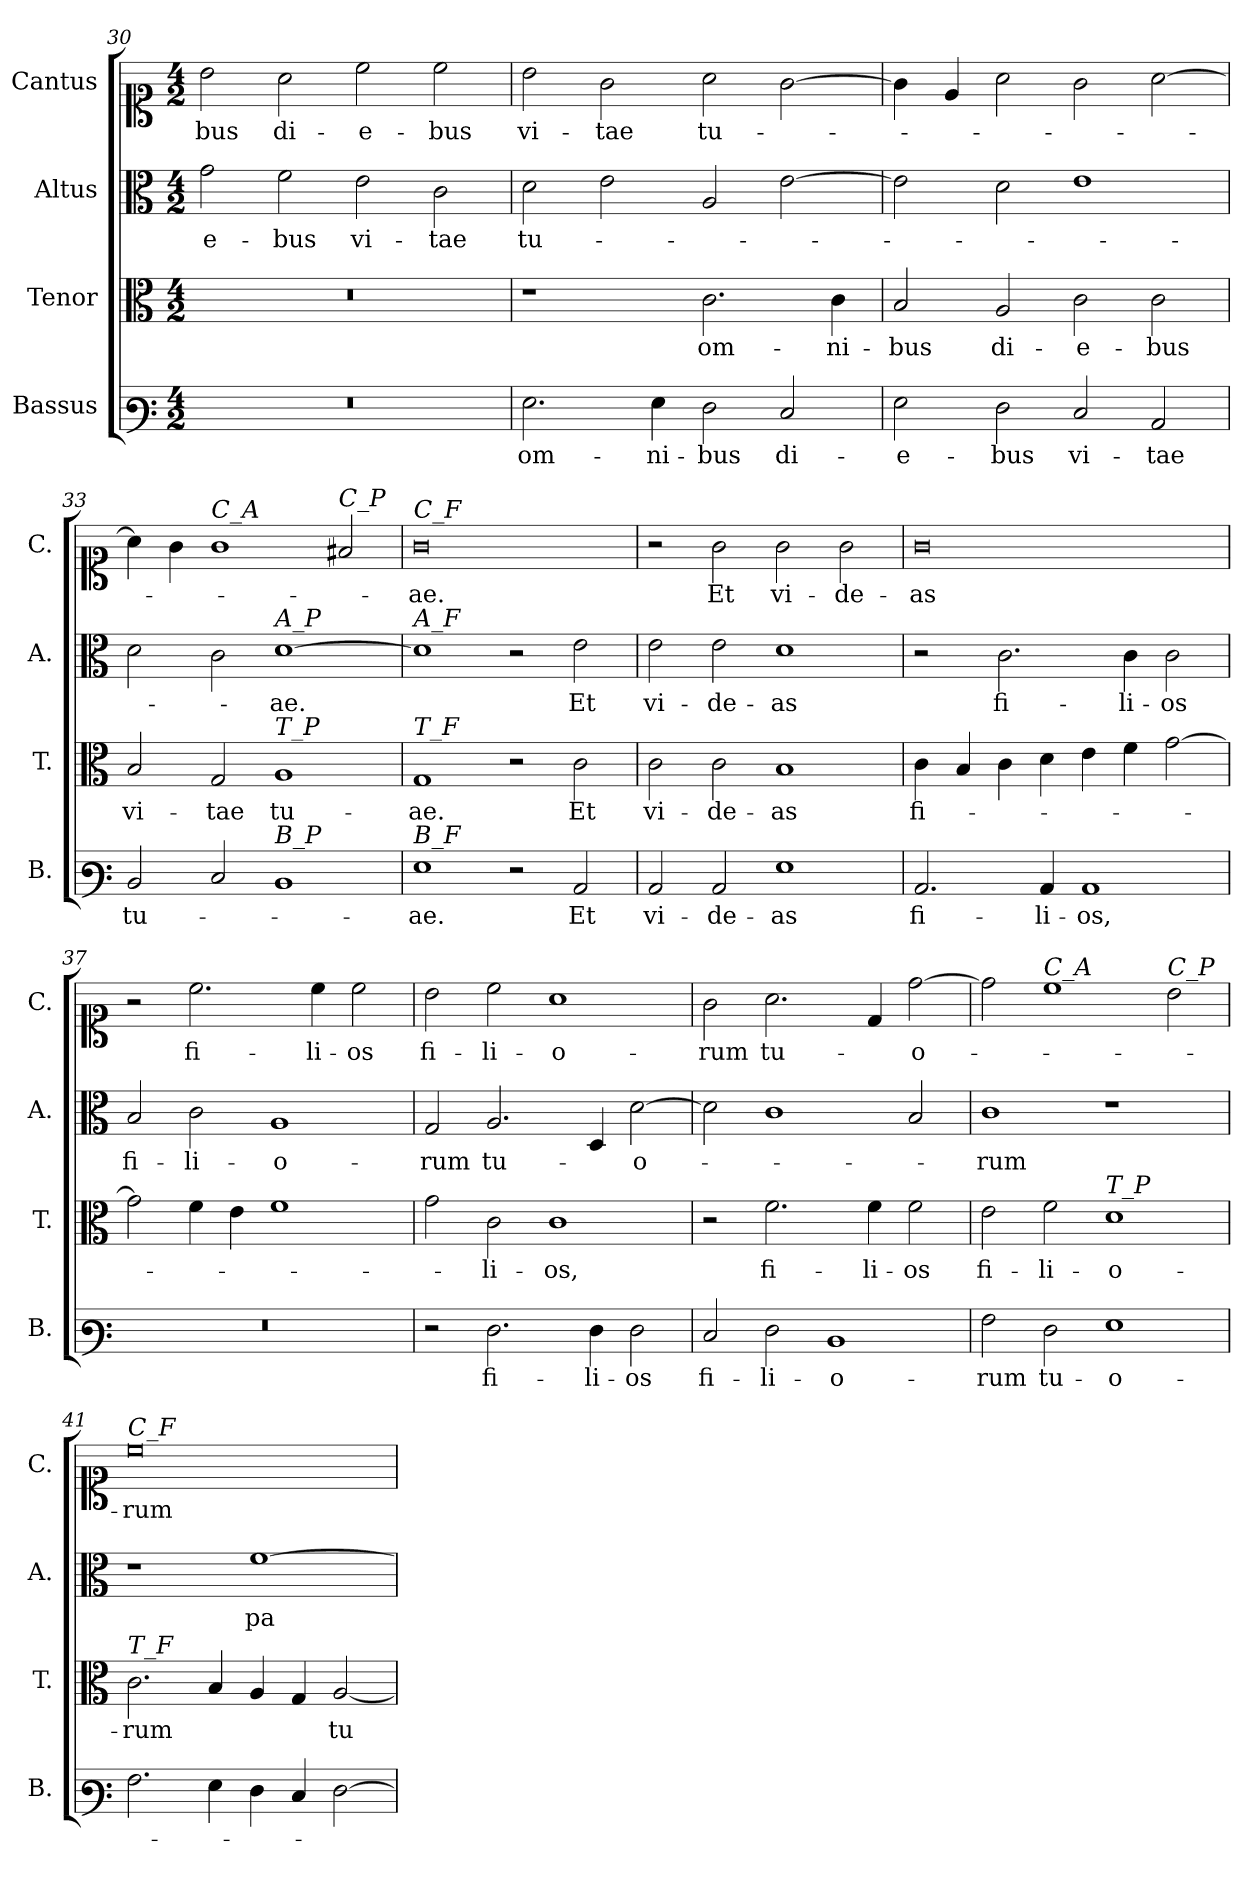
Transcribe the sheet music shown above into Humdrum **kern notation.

**kern	**text	**kern	**text	**kern	**text	**kern	**text
*part4	*part4	*part3	*part3	*part2	*part2	*part1	*part1
*staff4	*staff4	*staff3	*staff3	*staff2	*staff2	*staff1	*staff1
*I"Bassus	*	*I"Tenor	*	*I"Altus	*	*I"Cantus	*
*I'B.	*	*I'T.	*	*I'A.	*	*I'C.	*
*clefF3	*	*clefC3	*	*clefC3	*	*clefC1	*
*k[]	*	*k[]	*	*k[]	*	*k[]	*
*M4/2	*	*M4/2	*	*M4/2	*	*M4/2	*
=30	=30	=30	=30	=30	=30	=30	=30
!	!	!	!	!	!LO:LY:b	!	!LO:LY:b
0r	.	0r	.	2g\	-e-	2b\	-bus
!	!	!	!	!	!LO:LY:b	!	!LO:LY:b
.	.	.	.	2f\	-bus	2a\	di-
!	!	!	!	!	!LO:LY:b	!	!LO:LY:b
.	.	.	.	2e\	vi-	2cc\	-e-
!	!	!	!	!	!LO:LY:b	!	!LO:LY:b
.	.	.	.	2c\	-tae	2cc\	-bus
=31	=31	=31	=31	=31	=31	=31	=31
!	!LO:LY:b	!	!	!	!LO:LY:b	!	!LO:LY:b
2.G\	om-	1r	.	2d\	tu-	2b\	vi-
!	!	!	!	!	!	!	!LO:LY:b
.	.	.	.	2e\	.	2g\	-tae
!	!LO:LY:b	!	!	!	!	!	!
4G\	ni-	.	.	.	.	.	.
!	!LO:LY:b	!	!LO:LY:b	!	!	!	!LO:LY:b
2F\	-bus	2.c\	om-	2A/	.	2a\	tu-
!	!LO:LY:b	!	!	!	!	!	!
2E/	di-	.	.	[2e\	.	[2g\	.
!	!	!	!LO:LY:b	!	!	!	!
.	.	4c\	-ni-	.	.	.	.
!!LO:LB:g=z
=32	=32	=32	=32	=32	=32	=32	=32
!	!LO:LY:b	!	!LO:LY:b	!	!	!	!
2G\	-e-	2B/	-bus	2e\]	.	4g\]	.
.	.	.	.	.	.	4e/	.
!	!LO:LY:b	!	!LO:LY:b	!	!	!	!
2F\	-bus	2A/	di-	2d\	.	2a\	.
!	!LO:LY:b	!	!LO:LY:b	!	!	!	!
2E/	vi-	2c\	-e-	1e	.	2g\	.
!	!LO:LY:b	!	!LO:LY:b	!	!	!	!
2C/	-tae	2c\	-bus	.	.	[2a\	.
=33	=33	=33	=33	=33	=33	=33	=33
!	!LO:LY:b	!	!LO:LY:b	!	!	!	!
2D/	tu-	2B/	vi-	2d\	.	4a\]	.
.	.	.	.	.	.	4g\	.
!	!	!	!	!	!	!LO:TX:a:i:t=C_A	!
!	!	!	!LO:LY:b	!	!	!	!
2E/	.	2G/	-tae	2c\	.	1g	.
!	!	!	!	!LO:TX:a:i:t=A_P	!	!	!
!	!	!LO:TX:a:i:t=T_P	!	!	!	!	!
!LO:TX:a:i:t=B_P	!	!	!	!	!	!	!
!	!	!	!LO:LY:b	!	!LO:LY:b	!	!
1D	.	1A	tu-	[1d	-ae.	.	.
!	!	!	!	!	!	!LO:TX:a:i:t=C_P	!
.	.	.	.	.	.	2f#X/	.
=34	=34	=34	=34	=34	=34	=34	=34
!	!	!	!	!	!	!LO:TX:a:i:t=C_F	!
!	!	!	!	!LO:TX:a:i:t=A_F	!	!	!
!	!	!LO:TX:a:i:t=T_F	!	!	!	!	!
!LO:TX:a:i:t=B_F	!	!	!	!	!	!	!
!	!LO:LY:b	!	!LO:LY:b	!	!	!	!LO:LY:b
1G	-ae.	1G	-ae.	1d]	.	0g	-ae.
2r	.	2r	.	2r	.	.	.
!	!LO:LY:b	!	!LO:LY:b	!	!LO:LY:b	!	!
2C/	Et	2c\	Et	2e\	Et	.	.
=35	=35	=35	=35	=35	=35	=35	=35
!	!LO:LY:b	!	!LO:LY:b	!	!LO:LY:b	!	!
2C/	vi-	2c\	vi-	2e\	vi-	2r	.
!	!LO:LY:b	!	!LO:LY:b	!	!LO:LY:b	!	!LO:LY:b
2C/	-de-	2c\	-de-	2e\	-de-	2g\	Et
!	!LO:LY:b	!	!LO:LY:b	!	!LO:LY:b	!	!LO:LY:b
1G	-as	1B	-as	1d	-as	2g\	vi-
!	!	!	!	!	!	!	!LO:LY:b
.	.	.	.	.	.	2g\	-de-
=36	=36	=36	=36	=36	=36	=36	=36
!	!LO:LY:b	!	!LO:LY:b	!	!	!	!LO:LY:b
2.C/	fi-	4c\	fi-	2r	.	0g	-as
.	.	4B/	.	.	.	.	.
!	!	!	!	!	!LO:LY:b	!	!
.	.	4c\	.	2.c\	fi-	.	.
!	!LO:LY:b	!	!	!	!	!	!
4C/	-li-	4d\	.	.	.	.	.
!	!LO:LY:b	!	!	!	!	!	!
1C	-os,	4e\	.	.	.	.	.
!	!	!	!	!	!LO:LY:b	!	!
.	.	4f\	.	4c\	-li-	.	.
!	!	!	!	!	!LO:LY:b	!	!
.	.	[2g\	.	2c\	-os	.	.
!!LO:LB:g=z
=37	=37	=37	=37	=37	=37	=37	=37
!	!	!	!	!	!LO:LY:b	!	!
0r	.	2g\]	.	2B/	fi-	2r	.
!	!	!	!	!	!LO:LY:b	!	!LO:LY:b
.	.	4f\	.	2c\	-li-	2.cc\	fi-
.	.	4e\	.	.	.	.	.
!	!	!	!	!	!LO:LY:b	!	!
.	.	1f	.	1A	-o-	.	.
!	!	!	!	!	!	!	!LO:LY:b
.	.	.	.	.	.	4cc\	-li-
!	!	!	!	!	!	!	!LO:LY:b
.	.	.	.	.	.	2cc\	-os
=38	=38	=38	=38	=38	=38	=38	=38
!	!	!	!	!	!LO:LY:b	!	!LO:LY:b
2r	.	2g\	.	2G/	-rum	2b\	fi-
!	!LO:LY:b	!	!LO:LY:b	!	!LO:LY:b	!	!LO:LY:b
2.F\	fi-	2c\	-li-	2.A/	tu-	2cc\	-li-
!	!	!	!LO:LY:b	!	!	!	!LO:LY:b
.	.	1c	-os,	.	.	1a	-o-
!	!LO:LY:b	!	!	!	!	!	!
4F\	-li-	.	.	4D/	.	.	.
!	!LO:LY:b	!	!	!	!LO:LY:b	!	!
2F\	-os	.	.	[2d\	-o-	.	.
=39	=39	=39	=39	=39	=39	=39	=39
!	!LO:LY:b	!	!	!	!	!	!LO:LY:b
2E/	fi-	2r	.	2d\]	.	2g\	-rum
!	!LO:LY:b	!	!LO:LY:b	!	!	!	!LO:LY:b
2F\	-li-	2.f\	fi-	1c	.	2.a\	tu-
!	!LO:LY:b	!	!	!	!	!	!
1D	-o-	.	.	.	.	.	.
!	!	!	!LO:LY:b	!	!	!	!
.	.	4f\	-li-	.	.	4d/	.
!	!	!	!LO:LY:b	!	!	!	!LO:LY:b
.	.	2f\	-os	2B/	.	[2dd\	-o-
=40	=40	=40	=40	=40	=40	=40	=40
!	!LO:LY:b	!	!LO:LY:b	!	!LO:LY:b	!	!
2A\	-rum	2e\	fi-	1c	-rum	2dd\]	.
!	!	!	!	!	!	!LO:TX:a:i:t=C_A	!
!	!LO:LY:b	!	!LO:LY:b	!	!	!	!
2F\	tu-	2f\	-li-	.	.	1cc	.
!	!	!LO:TX:a:i:t=T_P	!	!	!	!	!
!	!LO:LY:b	!	!LO:LY:b	!	!	!	!
1G	-o-	1d	-o-	1r	.	.	.
!	!	!	!	!	!	!LO:TX:a:i:t=C_P	!
.	.	.	.	.	.	2b\	.
=41	=41	=41	=41	=41	=41	=41	=41
!	!	!	!	!	!	!LO:TX:a:i:t=C_F	!
!	!	!LO:TX:a:i:t=T_F	!	!	!	!	!
!	!	!	!LO:LY:b	!	!	!	!LO:LY:b
2.A\	.	2.c\	-rum	1r	.	0cc	-rum
4G\	.	4B/	.	.	.	.	.
!	!	!	!	!	!LO:LY:b	!	!
4F\	.	4A/	.	[1f	pa-	.	.
4E/	.	4G/	.	.	.	.	.
!	!	!	!LO:LY:b	!	!	!	!
[2F\	.	[2A/	tu-	.	.	.	.
=	=	=	=	=	=	=	=
*-	*-	*-	*-	*-	*-	*-	*-
